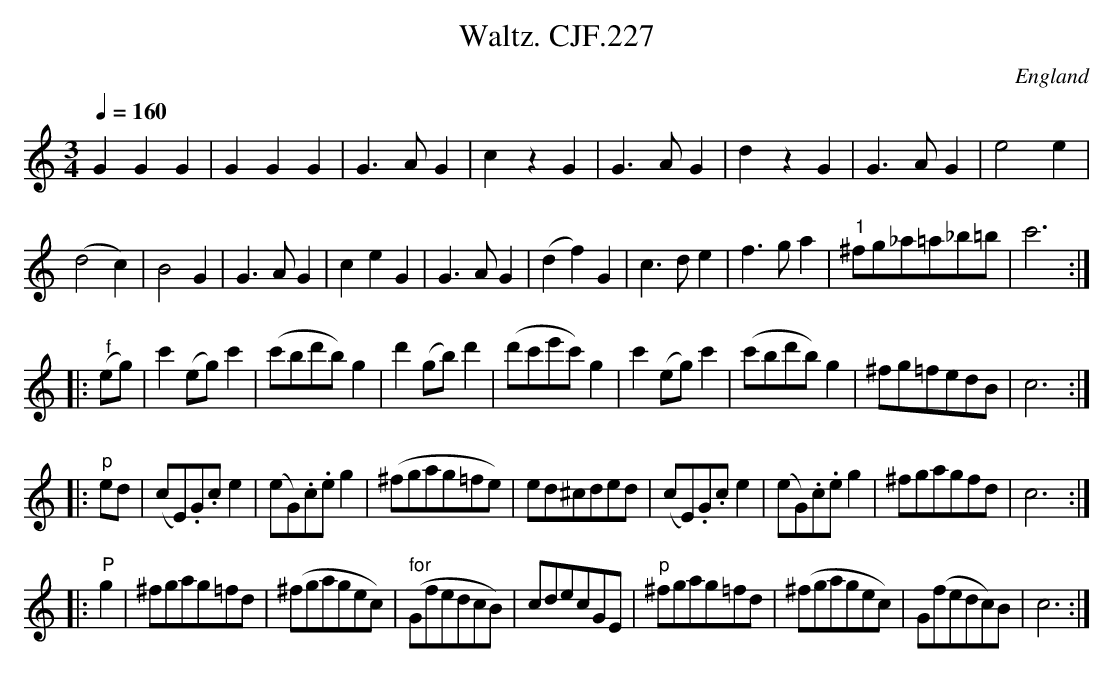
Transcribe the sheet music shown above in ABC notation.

X:1
T:Waltz. CJF.227
O:England
M:3/4
L:1/8
Q:1/4=160
K:C major
G2G2G2|G2G2G2|G3AG2|c2z2G2|\
G3AG2|d2z2G2|G3AG2|e4e2|!
(d4c2)|B4G2|G3AG2|c2e2G2|G3AG2|\
(d2f2)G2|c3de2|f3ga2|"1"^fg_a=a_b=b|c'6:|!
|:" f"(eg)|c'2(eg)c'2|(c'bd'b)g2|d'2(gb)d'2|(d'c'e'c')g2|\
c'2(eg)c'2|(c'bd'b)g2|^fg=fedB|c6:|!
|:"p"ed|(cE).G.ce2|(eG).c.eg2|(^fgag=fe)|ed^cded|\
(cE).G.ce2|(eG).c.eg2|^fgagfd|c6:|!
|:"P"g2|^fgag=fd|(^fgagec)|" for"(GfedcB)|cdecGE|\
"p"^fgag=fd|(^fgagec)|G(fedc)B|c6:|
